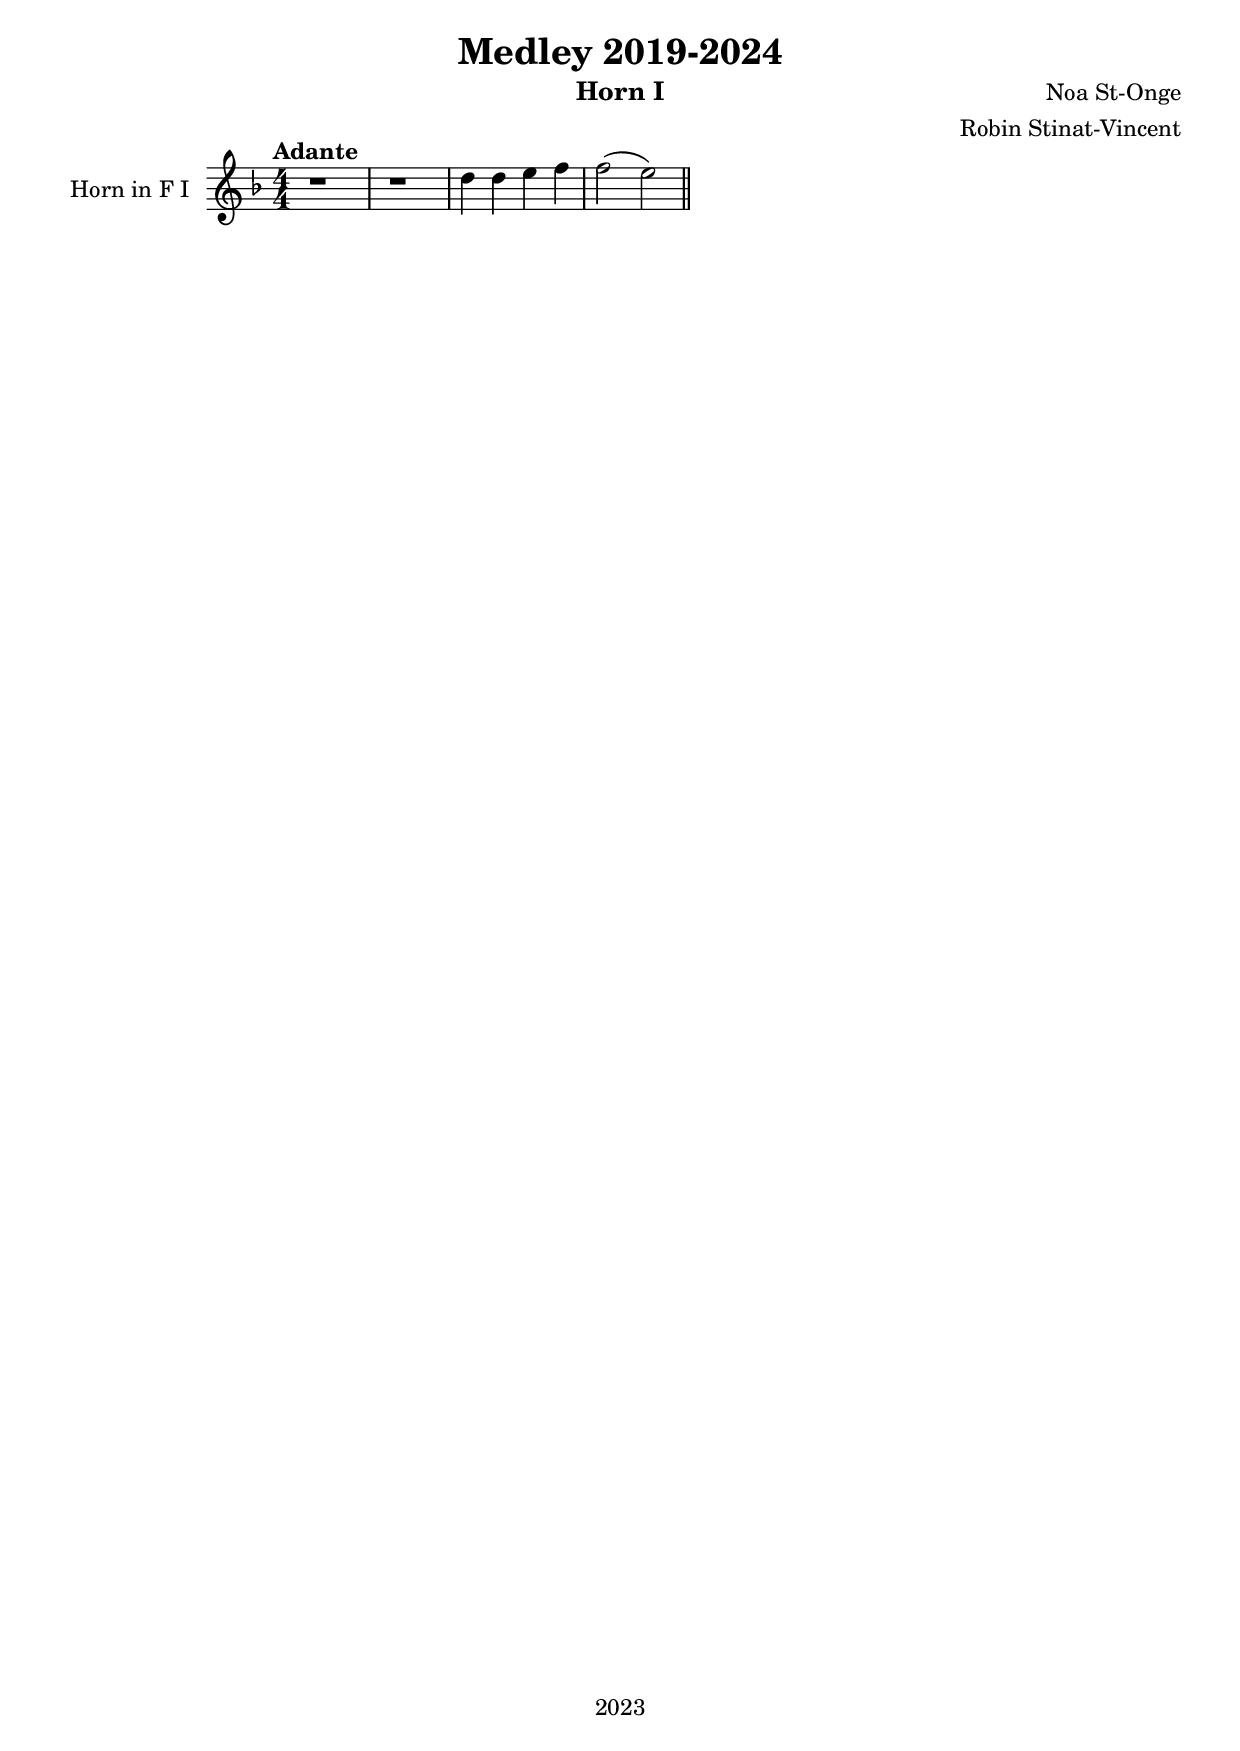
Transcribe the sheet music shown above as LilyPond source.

hornI_COTNT = {
  r1
  r1
  d4 d4 e4 f4
  f2 (e2)
}

scoreAHornFI = \relative c'' {
  \transposition f
  \key f \major
  \numericTimeSignature
  \time 4/4
  \tempo "Adante"
  \hornI_COTNT

  \section
}

scoreAHornFIPart = \new Staff \with {
  instrumentName = "Horn in F I"
  shortInstrumentName = "Hn.F. I"
  midiInstrument = "french horn"
} \scoreAHornFI

\book {
  \bookOutputName "Horn I"
  \header {
    title = "Medley 2019-2024"
    composer = "Noa St-Onge"
    arranger = "Robin Stinat-Vincent"
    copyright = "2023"
    instrument = "Horn I"
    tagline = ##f
  }
  \score {
    <<
      \scoreAHornFIPart
    >>
    \layout {
      indent = 25
      short-indent = 20
    }

    \midi {
      \tempo 4=92
    }
  }
}